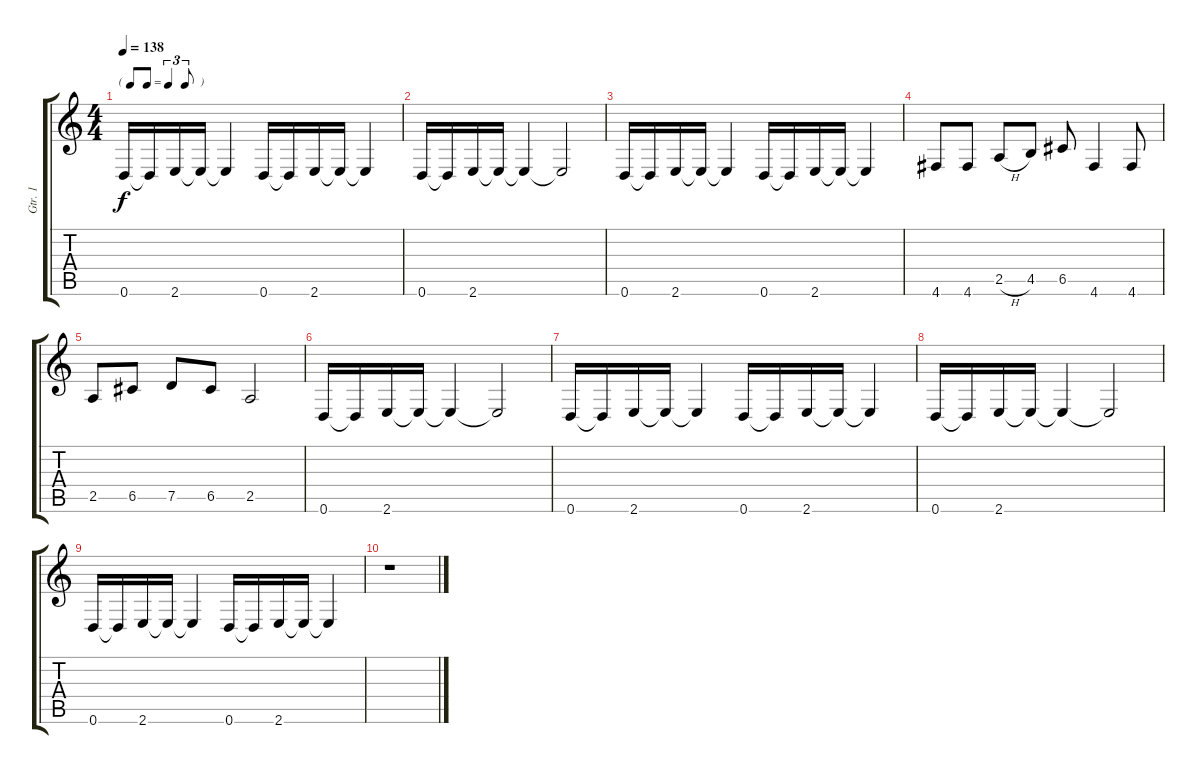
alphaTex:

\track ("Gtr. 1" "Gtr. 1") {instrument distortionguitar}
\staff {score tabs}
\tuning (D4 A3 F3 C3 G2 D2) {hide}
\ts (4 4)
\tf triplet8th
\tempo 138
\clef g2
\ks c
0.6.16{dy f} 0.6{t}.16 2.6.16 2.6{t}.16 2.6{t}.4 0.6.16 0.6{t}.16 2.6.16 2.6{t}.16 2.6{t}.4 |
0.6.16 0.6{t}.16 2.6.16 2.6{t}.16 2.6{t}.4 2.6{t}.2 |
0.6.16 0.6{t}.16 2.6.16 2.6{t}.16 2.6{t}.4 0.6.16 0.6{t}.16 2.6.16 2.6{t}.16 2.6{t}.4 |
4.6.8 4.6.8 2.5{h}.8 4.5.8 6.5.8 4.6.4 4.6.8 |
2.5.8 6.5.8 7.5.8 6.5.8 2.5.2 |
0.6.16 0.6{t}.16 2.6.16 2.6{t}.16 2.6{t}.4 2.6{t}.2 |
0.6.16 0.6{t}.16 2.6.16 2.6{t}.16 2.6{t}.4 0.6.16 0.6{t}.16 2.6.16 2.6{t}.16 2.6{t}.4 |
0.6.16 0.6{t}.16 2.6.16 2.6{t}.16 2.6{t}.4 2.6{t}.2 |
0.6.16 0.6{t}.16 2.6.16 2.6{t}.16 2.6{t}.4 0.6.16 0.6{t}.16 2.6.16 2.6{t}.16 2.6{t}.4 |
r.1
